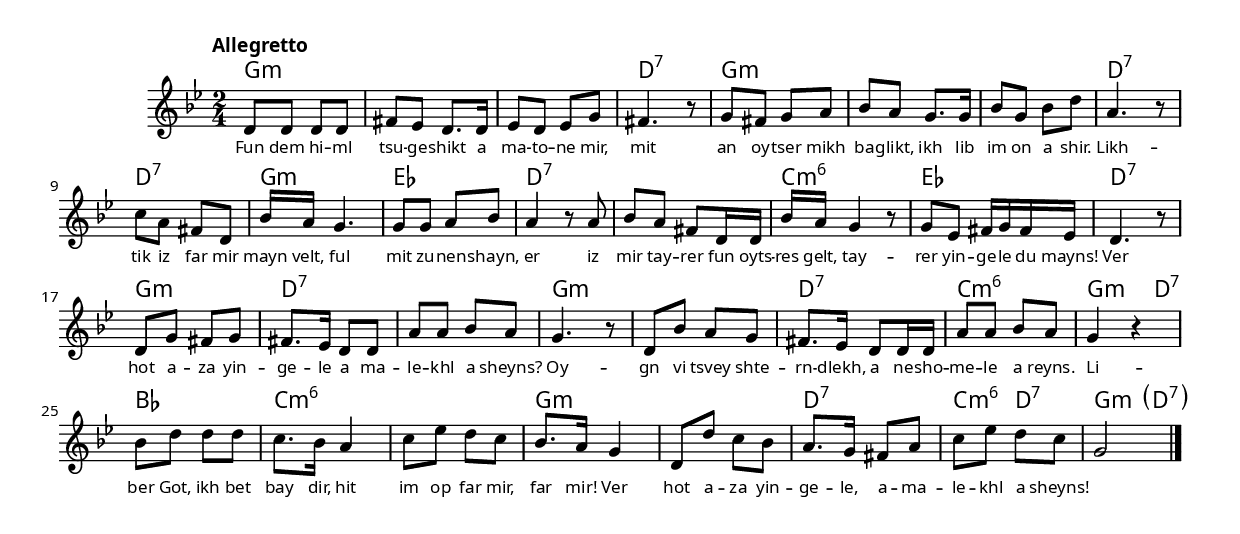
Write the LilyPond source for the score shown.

\version "2.18.2"
\language "english"
\include "../../../../templates/preamble.ly"

mel = \relative d'{
  d8 d d d |
  fs ef d8. d16 |
  ef8 d ef g |
  fs4. r8 |
  g fs g a |
  bf a g8. g16 |
  bf8 g bf d |
  a4. r8 |
  c a fs d |
  bf'16 a g4. |
  g8 g a bf |
  a4 r8 a |
  bf a fs d16 d |
  bf' a g4 r8 |
  g8 ef fs16 g fs ef |
  d4. r8 |
  d8 g fs g fs8. ef16 d8 d |
  a' a bf a |
  g4. r8 |
  d8 bf' a g |
  fs8. ef16 d8 d16 d |
  a'8 a bf a |
  g4 r |
  bf8 d d d |
  c8. bf16 a4 |
  c8 ef d c |
  bf8. a16 g4 |
  d8 d' c bf  |
  a8. g16 fs8 a |
  c ef d c |
  g2 |
}
acc = \chordmode { 
  g2:m |
  g2:m |
  g2:m |
  d2:7 |
  g:m |
  g:m |
  g:m |
  d:7 |
  d:7 |
  g:m |
  ef: |
  d:7 |
  d:7 |
  c:m6 |
  ef: |
  d:7 |
  g:m |
  d:7 |
  d:7 |
  g:m |
  g:m |
  d:7 |
  c:m6 |
  g4.:m d8:7 |
  bf2: |
  c:m6 |
  c:m6 |
  g:m |
  g:m |
  d:7 |
  c4:m6 d:7 |
  g4.:m \parenthesize d8:7
}

\score {
  <<
    \new ChordNames {
        \acc

        }
    \new Staff {
      \clef treble
      \key g \minor
      \time 2/4
      \tempo Allegretto
      \new Voice = "melody" {
        \mel
        \bar "|."
      }
    }
    \new Lyrics \lyricsto "melody" {
      Fun dem hi -- ml tsu -- ge -- shikt
      a ma -- to -- ne mir,
      mit an oy -- tser mikh ba -- glikt,
      ikh lib im on a shir.
      
      Likh -- tik iz far mir mayn velt,
      ful mit zu -- nen -- shayn,
      er iz mir tay -- rer fun oyts -- res gelt,
      tay -- rer yin -- ge -- le du mayns!
      
      Ver hot a -- za yin -- ge -- le 
      a ma -- le -- khl a sheyns?
      Oy -- gn vi tsvey shte -- rn -- dlekh,
      a ne -- sho -- me -- le a reyns.
      
      Li -- ber Got, ikh bet bay dir,
      hit im op far mir, far mir!
      Ver hot a -- za yin -- ge -- le,
      a -- ma -- le -- khl a sheyns!
    }
  >>
}
